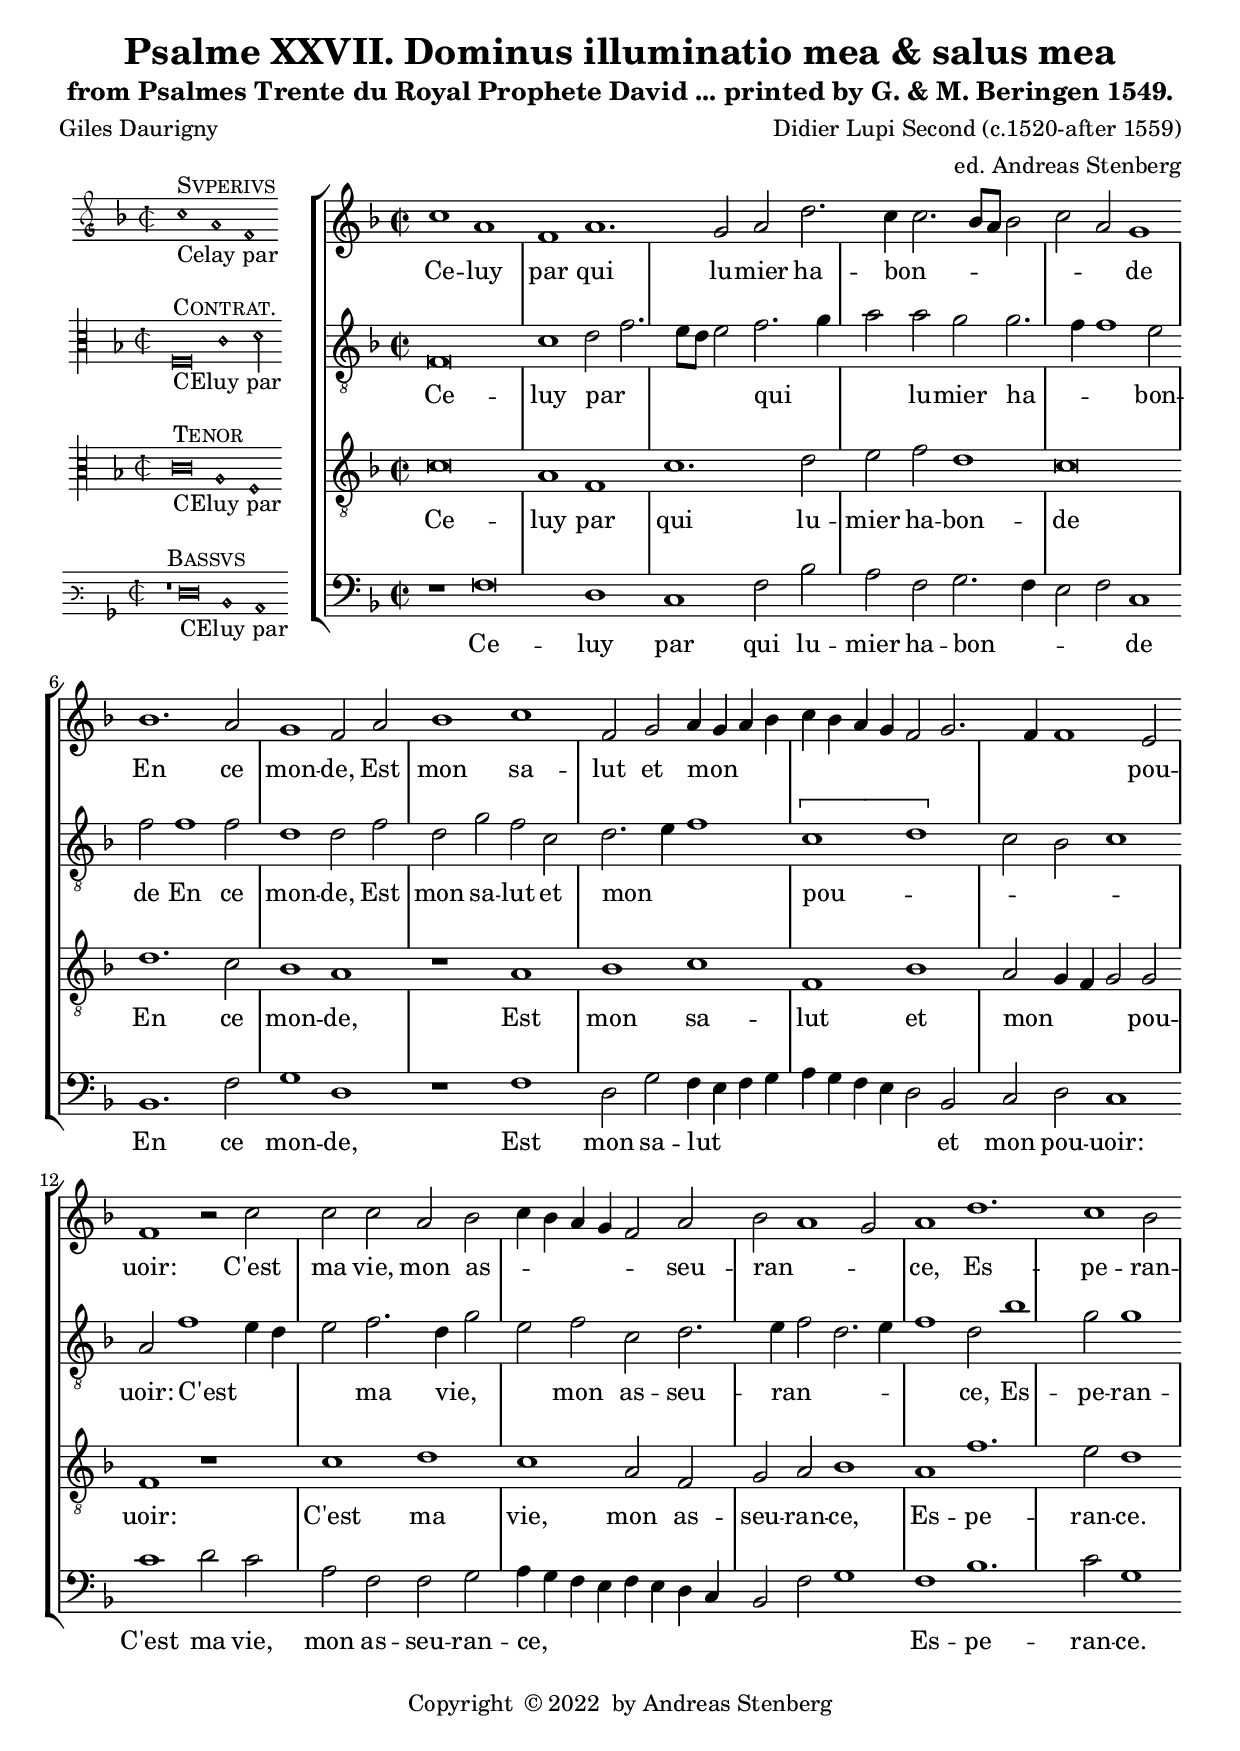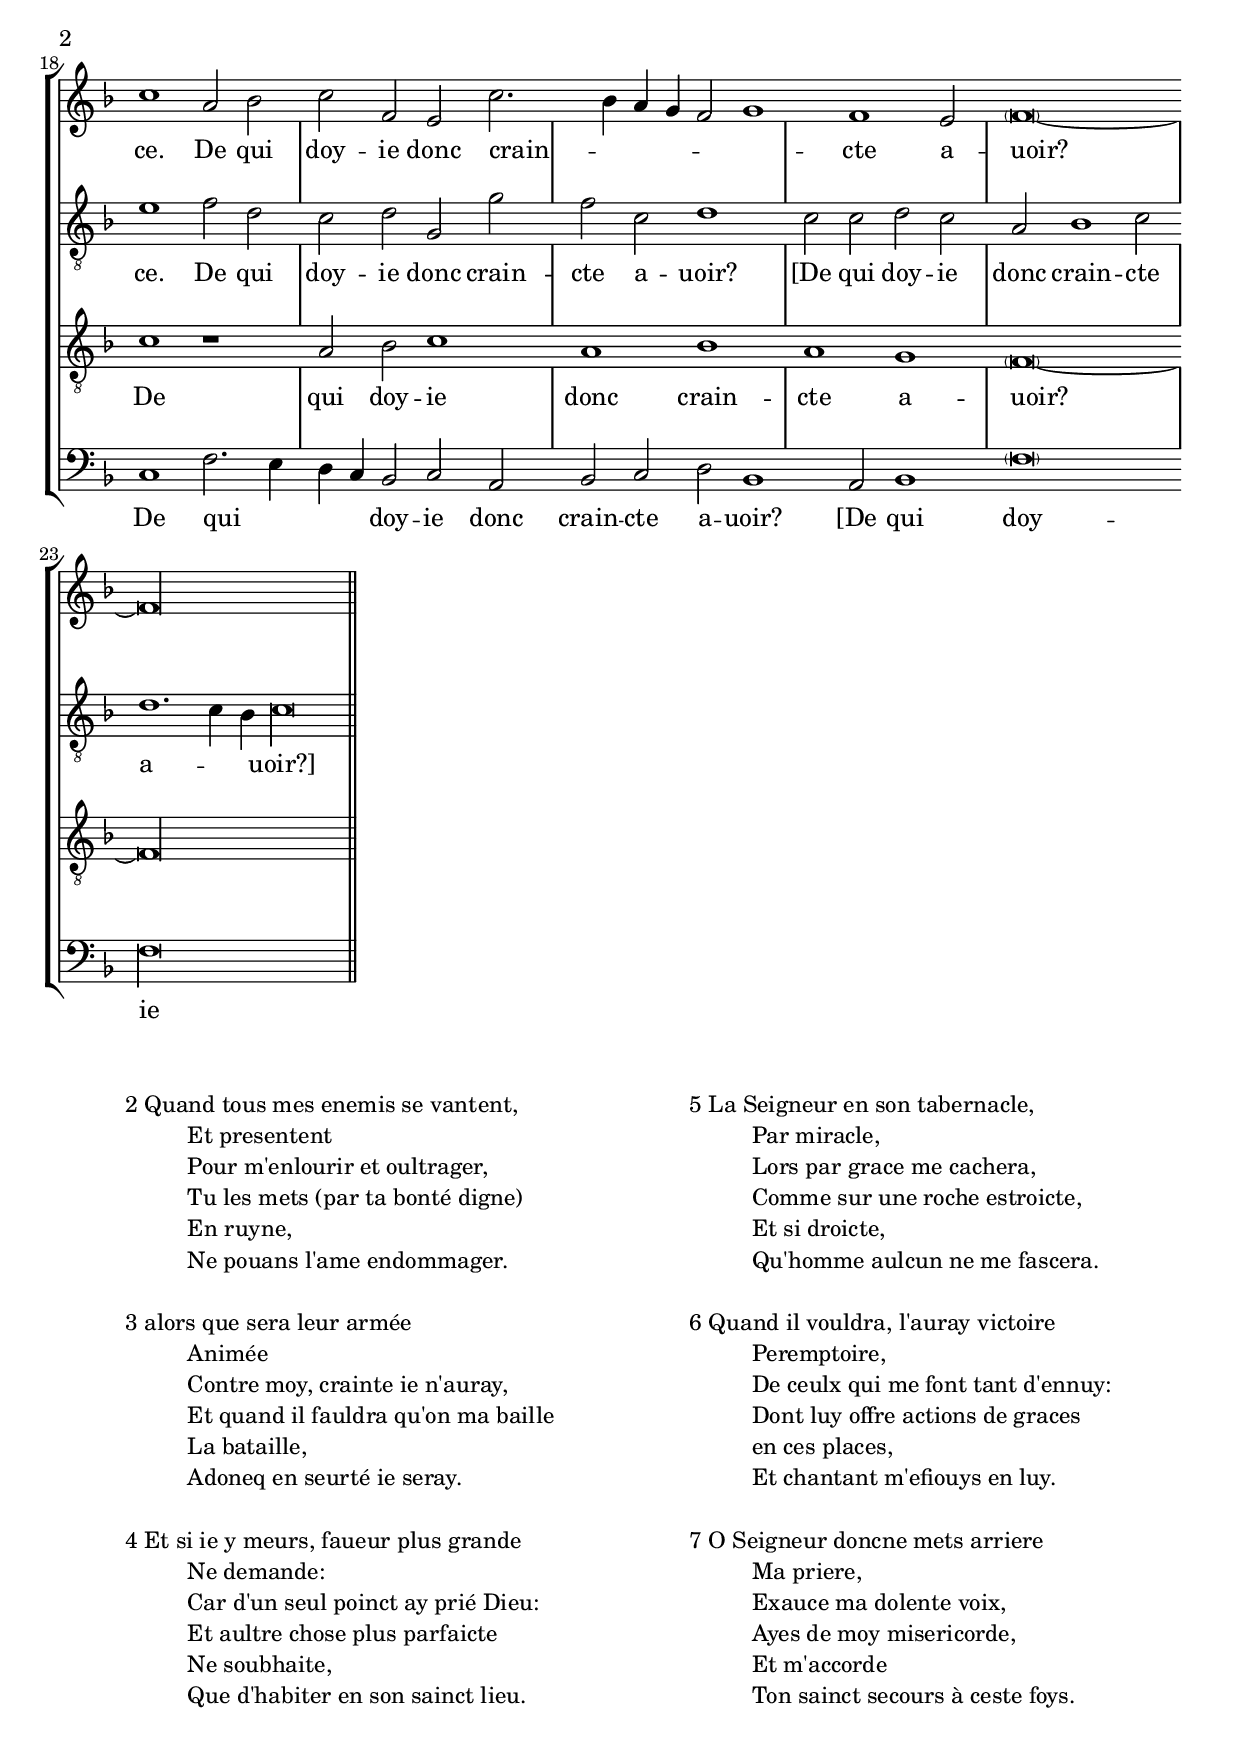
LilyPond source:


%%%%%%%%%%%%%%%%%%%%%%%%%%%%%%%%%%%%%%%%%%%%%%%%%%%%%%%%%%%%%%%%%%%
% This is a template based on the usual four part choir templater %
% where the voices have common lyrics at the the start but split  %
% to separate lyrics after a while.				  %
% This template is modyfied by AS from the one in the lilypond    %
% documentation.						  %
% This template is to be used for instance for fairly simple      %
% settings where the stanzas are set homophonicaly but twhere the %
% Chorus contains polyphony that require separate underlay for    %
% the different voices.						  %
%%%%%%%%%%%%%%%%%%%%%%%%%%%%%%%%%%%%%%%%%%%%%%%%%%%%%%%%%%%%%%%%%%%
\version "2.18.0"
\include "deutsch.ly"
ficta = \once \set suggestAccidentals =##t
timeTwo =   \set Timing.measureLength = #(ly:make-moment 2/2)
timeFour =   \set Timing.measureLength = #(ly:make-moment 4/2)
timeThree =   \set Timing.measureLength = #(ly:make-moment 6/2)


\header {
  title = \markup {
    \center-column {
      "Psalme XXVII. Dominus illuminatio mea & salus mea"
      %      "Xxxx xxxx xxxxx"
      %      \vspace #0.5
    }
  }
  subtitle = "from Psalmes Trente du Royal Prophete David ... printed by G. & M. Beringen 1549."
  composer = "Didier Lupi Second (c.1520-after 1559)"
  arranger = "ed. Andreas Stenberg"
  poet = "Giles Daurigny"
  meter =""
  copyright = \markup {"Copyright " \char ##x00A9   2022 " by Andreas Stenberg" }
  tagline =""
}
global = {
  \key f \major
}

sopMusic = \relative c'' {

  \set Score.tempoHideNote = ##t
  \tempo 1 = 76
  \time 2/2
  \override Staff.BarLine.transparent = ##t
  \timeFour
  c1 a1
  f1 a1.
  g2 a2 d2.
  c4\melisma c2. b8 a8 b2
  c2 a2\melismaEnd g1
  b1. a2
  g1 f2 a2
  b1 c1
  f,2 g2 a4\melisma g4 a4 b4
  c4 b4 a4 g4 f2 g2.
  f4 f1\melismaEnd e2

  f1 r2 c'2
  c2 c2 a2 b2\melisma
  c4 b4 a4 g4 f2\melismaEnd a2
  b2\melisma a1 g2\melismaEnd
  a1 d1.
  c1 b2
  c1 a2 b2
  c2 f,2 e2 c'2.\melisma
  b4 a4 g4 f2 g1\melismaEnd
  f1 e2
  \parenthesize f\breve~
  \cadenzaOn
  f\longa*3/2
  \revert Staff.BarLine.transparent
  \bar "||"
  \cadenzaOff
}
sopWords = \lyricmode {
  Ce -- luy par qui lu -- mier ha -- bon -- de
  En ce mon -- de,
  Est mon sa -- lut et mon pou -- uoir:
  C'est ma vie, mon as -- seu -- ran -- ce,
  Es -- pe -- ran -- ce.
  De qui doy -- ie donc crain -- cte a -- uoir?
  [De qui doy -- ie donc crain -- cte a -- uoir?]
}
altoMusic = \relative c {
  \clef "G_8"
  \override Staff.BarLine.transparent = ##t
  f\breve
  c'1 d2\melisma f2.
  e8 d8 e2\melismaEnd f2.\melisma g4
  a2\melismaEnd a2 g2 g2.\melisma
  f4 f1\melismaEnd e2
  f2 f1 f2
  d1 d2 f2
  d2 g2 f2 c2
  d2.\melisma e4 f1\melismaEnd
  \[c1\melisma d1\]
  c2 b2 c1\melismaEnd

  a2 f'1\melisma e4 d4
  e2\melismaEnd f2. d4\melisma g2
  e2\melismaEnd f2 c2 d2.
  e4\melisma f2 d2. e4
  f1\melismaEnd d2 b'1
  g2 g1
  e1 f2 d2
  c2 d2 g,2 g'2
  f2 c2 d1
  c2 c2 d2 c2
  a2 b1 c2
  d1.\melisma c4 b4\melismaEnd
  c\longa



  \revert Staff.BarLine.transparent
}
altoWords = \lyricmode {
  Com -- ment
}
tenorMusic = \relative c' {
  \clef "G_8"
  \override Staff.BarLine.transparent = ##t
  c\breve
  a1 f1
  c'1. d2
  e2 f2 d1
  c\breve
  d1. c2
  b1 a1
  r1 a1
  b1 c1
  f,1 b1
  a2\melisma g4 f4 g2\melismaEnd g2
  f1 r1
  c'1 d1
  c1 a2 f2

  g2 a2 b1
  a1 f'1.
  e2 d1
  c1 r1
  a2 b2 c1
  a1 b1
  a1 g1
  \parenthesize
  f\breve~
  f\longa*3/2


  \revert Staff.BarLine.transparent
}
tenorWords = \lyricmode {
  Com -- ment

}
bassMusic = \relative c {
  \override Staff.BarLine.transparent = ##t
  r1 f\breve
  d1
  c1 f2 b2
  a2 f2 g2.\melisma f4
  e2 f2\melismaEnd c1
  b1. f'2
  g1 d1
  r1 f1
  d2 g2 f4\melisma e4 f4 g4
  a4 g4 f4 e4 d2\melismaEnd b2
  c2 d2 c1

  c'1 d2 c2
  a2 f2 f2 g2
  a4\melisma g4 f4 e4 f4 e4 d4 c4
  b2 f'2 g1\melismaEnd
  f1 b1.
  c2 g1
  c,1 f2.\melisma e4
  d4 c4\melismaEnd b2 c2 a2
  b2 c2 d2 b1
  a2 b1
  \parenthesize f'\breve
  f\longa*3/2


  \revert Staff.BarLine.transparent
}
bassWords = \lyricmode {
  Com -- ment
}
incipitDiscantus = \markup {
  \score {
    {
      %      \set Staff.instrumentName = #"Tenor "
      \override NoteHead.style = #'neomensural
      \override Rest.style = #'neomensural
      \override Staff.TimeSignature.style = #'mensural
      \cadenzaOn
      \clef "petrucci-g"
      \key f \major
      \time 2/2

      c''1^\markup { \smallCaps"Svperivs"} _"Celay par"
      a'1 f'1
    }
    \layout {
      \context {
        \Voice
        \remove "Ligature_bracket_engraver"
        \consists "Mensural_ligature_engraver"
      }
      line-width = 4.5\cm
    }
  }
}


incipitAltus = \markup {
  \score {
    {
      %      \set Staff.instrumentName = #"Tenor "
      \override NoteHead.style = #'neomensural
      \override Rest.style = #'neomensural
      \override Staff.TimeSignature.style = #'mensural
      \cadenzaOn
      \clef "petrucci-c3"
      \key f \major
      \time 2/2
      f\breve^\markup \smallCaps"Contrat."_"CEluy par"
      c'1 d'2
    }
    \layout {
      \context {
        \Voice
        \remove "Ligature_bracket_engraver"
        \consists "Mensural_ligature_engraver"
      }
      line-width = 4.5\cm
    }
  }
}


incipitTenor = \markup {
  \score {
    {
      %      \set Staff.instrumentName = #"Tenor "
      \override NoteHead.style = #'neomensural
      \override Rest.style = #'neomensural
      \override Staff.TimeSignature.style = #'mensural
      \cadenzaOn
      \clef "petrucci-c3"
      \key f \major
      \time 2/2
      c'\breve^\markup \smallCaps"Tenor" _"CEluy par"
      a1 f1
    }
    \layout {
      \context {
        \Voice
        \remove "Ligature_bracket_engraver"
        \consists "Mensural_ligature_engraver"
      }
      line-width = 5.0\cm
    }
  }
}
#(append! supported-clefs '(("mensural-f3" . ("clefs.mensural.f" 0 0))))

incipitBassus = \markup {
  \score {
    {
      %      \set Staff.instrumentName = #"Tenor "
      \override NoteHead.style = #'neomensural
      \override Rest.style = #'neomensural
      \override Staff.TimeSignature.style = #'mensural
      \cadenzaOn
      \clef "mensural-f3"
      \key f \major
      \time 2/2
      r1^\markup \smallCaps"Bassvs"
      f\breve_"CEluy par"
      d1 c1
    }
    \layout {
      \context {
        \Voice
        \remove "Ligature_bracket_engraver"
        \consists "Mensural_ligature_engraver"
      }
      line-width = 4.5\cm
    }
  }
}



\score {
  <<
    \new StaffGroup \with {
      \override VerticalAxisGroup.staff-staff-spacing = #'((basic-distance . 12))
    } <<
      \new Staff = treble <<
        \set Staff.instrumentName = \incipitDiscantus
        \new Voice = "sopranos" {
          \set  Staff.midiInstrument ="choir aahs"
          %	\voiceOne
          << \global \sopMusic >>
        }
      >>
      \new Lyrics = sopranos { s1 }

      \new Staff = "medius" <<
        \set Staff.instrumentName = \incipitAltus

        \new Voice = "altos" {
          %	\voiceTwo
          \set  Staff.midiInstrument ="choir aahs"
          << \global \altoMusic >>
        }
      >>

      \new Lyrics = "altos" { s1 }
      \new Staff = tenors <<
        \set Staff.instrumentName = \incipitTenor

        \clef "treble"
        \new Voice = "tenors" {
          \set  Staff.midiInstrument ="choir aahs"
          %	\voiceOne
          << \global \tenorMusic >>
        }
      >>
      \new Lyrics = "tenors" { s1 }

      \new Staff ="basses" {
        \set Staff.instrumentName = \incipitBassus

        \new Voice = "basses" {
          \set  Staff.midiInstrument ="choir aahs"
          \clef "bass"
          %	\voiceTwo
          << \global \bassMusic >>
        }
      }
    >>
    \new Lyrics = basses { s1 }
%% Comment in and out as needed
    \context Lyrics = sopranos \lyricsto sopranos \sopWords
    \context Lyrics = altos \lyricsto altos \sopWords
%    \context Lyrics = altos \lyricsto altos \altoWords
    \context Lyrics = tenors \lyricsto tenors \sopWords
%    \context Lyrics = tenors \lyricsto tenors \tenorWords
    \context Lyrics = basses \lyricsto basses \sopWords
%    \context Lyrics = basses \lyricsto basses \bassWords
  >>
  \layout {
    \context {
      \Score
      % no bars in staves
      %      \override BarLine.transparent = ##t

    }
    % the next three instructions keep the lyrics between the bar lines
    \context {
      \Lyrics
      \consists "Bar_engraver"
      \override BarLine.transparent = ##t
    }
    \context {
      \StaffGroup
      \consists "Separating_line_group_engraver"
    }
    \context {
      \Voice
      % no slurs
      \override Slur.transparent = ##t
      % Comment in the below "\remove" command to allow line
      % breaking also at those barlines where a note overlaps
      % into the next bar.  The command is commented out in this
      % short example score, but especially for large scores, you
      % will typically yield better line breaking and thus improve
      % overall spacing if you comment in the following command.
      %\remove "Forbid_line_break_engraver"
    }
    indent = 4.5\cm
  }

}

\markup {
  \column {
    \vspace #1
    \fill-line {
            \null
      \column {
        \line { 2 Quand tous mes enemis se vantent, }
        \line { \hspace #6 Et presentent }
        \line { \hspace #6 Pour m'enlourir et oultrager, }
        \line { \hspace #6 Tu les mets (par ta bonté digne) }
        \line { \hspace #6 En ruyne, }
        \line { \hspace #6 Ne pouans l'ame endommager. }

        \vspace #1.0

        \line { 3 alors que sera leur armée }
        \line { \hspace #6 Animée }
        \line { \hspace #6 Contre moy, crainte ie n'auray, }
        \line { \hspace #6 Et quand il fauldra qu'on ma baille }
        \line { \hspace #6 La bataille, }
        \line { \hspace #6 Adoneq en seurté ie seray.}

        \vspace #1.0

        \line { 4 Et si ie y meurs, faueur plus grande }
        \line { \hspace #6 Ne demande: }
        \line { \hspace #6 Car d'un seul poinct ay prié Dieu: }
        \line { \hspace #6 Et aultre chose plus parfaicte }
        \line { \hspace #6 Ne soubhaite, }
        \line { \hspace #6 Que d'habiter en son sainct lieu. }

      }

      \null

      \column {

        \line { 5 La Seigneur en son tabernacle, }
        \line { \hspace #6 Par miracle, }
        \line { \hspace #6 Lors par grace me cachera, }
        \line { \hspace #6 Comme sur une roche estroicte, }
        \line { \hspace #6 Et si droicte, }
        \line { \hspace #6 Qu'homme aulcun ne me fascera. }

        \vspace #1.0

        \line { 6 Quand il vouldra, l'auray victoire }
        \line { \hspace #6 Peremptoire, }
        \line { \hspace #6 De ceulx qui me font tant  d'ennuy: }
        \line { \hspace #6 Dont luy offre actions de graces }
        \line { \hspace #6 en ces places, }
        \line { \hspace #6 Et chantant m'efiouys en luy. }

        \vspace #1.0

        \line { 7 O Seigneur doncne mets arriere }
        \line { \hspace #6 Ma priere, }
        \line { \hspace #6 Exauce ma dolente voix, }
        \line { \hspace #6 Ayes de moy misericorde, }
        \line { \hspace #6 Et m'accorde }
        \line { \hspace #6 Ton sainct secours à ceste foys. }


      }

     \null

    }
  }
}

\markup {
  \column {

%    \fill-line {\smallCaps "Xxxxxx xxxx xxxx xxxxx "}

    \vspace #1

    \fill-line {
      \null
      \column {

        \line { 8 Mon cœur souuent à ta hautesse }
        \line { \hspace #6 Se confesse, }
        \line { \hspace #6 Ma face te cerche et mes yeulx, }
        \line { \hspace #6 O que souuent ie te desire, }
        \line { \hspace #6 Helas Sire, }
        \line { \hspace #6 Que te veoir suis curieux. }

        \vspace #1.0

        \line { 9 N'eslongne point de moy ta face, }
        \line { \hspace #6 Que pourchasse, }
        \line { \hspace #6 Et ne m'abandonne, O Saulueur, }
        \line { \hspace #6 Ne veulle pas ausi destruire, }
        \line { \hspace #6 Ne reduire }
        \line { \hspace #6 En rien ton humble seruiteur. }

        \vspace #1.0

        \line { 10 Ne melaisse point, car mon pere }
        \line { \hspace #6 Et ma mere }
        \line { \hspace #6 M'ont maintenant abandonné, }
        \line { \hspace #6 Tant que sans leur ayde à ceste heure }
        \line { \hspace #6 Ie demeure: }
        \line { \hspace #6 Ton secours doncq me soit donné. }

        \vspace #1.0

        \line { 11 Seigneur enseigne moy ta voye, }
        \line { \hspace #6 Que ie voye }
        \line { \hspace #6 Les chemins plus droict et entiers. }


      }
      \null
            \column {



        \line { \hspace #6 Pour euiter les embuscADES }
        \line { \hspace #6 eT œillades, }
        \line { \hspace #6 De ceulx qui guettent les sentiers. }

        \vspace #1.0


        \line { 12 Ne me merz au veul tyrannique, }
        \line { \hspace #6 Et inimique, }
        \line { \hspace #6 De mes capitaulx ennemis }
        \line { \hspace #6 Car ilz ont des tesmoigns periures }
        \line { \hspace #6 Qui ordures }
        \line { \hspace #6 Et crimes ont dessus moy mis. }

        \vspace #1.0

        \line { 13 Troublé me fusse en leurs menasses, }
        \line { \hspace #6 Et fallaces: }
        \line { \hspace #6 Mais ie m'attens de voir lebien }
        \line { \hspace #6 Du Seigneur (que se dois requerre) }
        \line { \hspace #6 En la terre, }
        \line { \hspace #6 Des viuans, ou mort ne peut rien. }

        \vspace #1.0

        \line { 14 Chrestien donc qui cognois la trace }
        \line { \hspace #6 De sa grace, }
        \line { \hspace #6 Espere en luy virilement. }
        \line { \hspace #6 Il consolera ta pensée }
        \line { \hspace #6 Offensée, }
        \line { \hspace #6 Doubter n'en fault aucunement. }


      }
      \null
    }
  }
}
\score {
  <<
    \new StaffGroup <<
      \new Staff = treble <<
        \set Staff.instrumentName = \incipitDiscantus
        \new Voice = "sopranos" {
          \set  Staff.midiInstrument ="choir aahs"
          %	\voiceOne
          << \global \sopMusic >>
        }
      >>
      \new Lyrics = sopranos { s1 }

      \new Staff = "medius" <<
        \set Staff.instrumentName = \incipitAltus

        \new Voice = "altos" {
          %	\voiceTwo
          \set  Staff.midiInstrument ="choir aahs"
          << \global \altoMusic >>
        }
      >>

      \new Lyrics = "altos" { s1 }
      \new Staff = tenors <<
        \set Staff.instrumentName = \incipitTenor

        \clef "treble"
        \new Voice = "tenors" {
          \set  Staff.midiInstrument ="choir aahs"
          %	\voiceOne
          << \global \tenorMusic >>
        }
      >>
      \new Lyrics = "tenors" { s1 }

      \new Staff ="basses" {
        \set Staff.instrumentName = \incipitBassus

        \new Voice = "basses" {
          \set  Staff.midiInstrument ="choir aahs"
          \clef "G_8"
          %	\voiceTwo
          << \global \bassMusic >>
        }
      }
    >>
    \new Lyrics = basses { s1 }

    \context Lyrics = sopranos \lyricsto sopranos \sopWords
    \context Lyrics = altos \lyricsto altos \altoWords
    \context Lyrics = tenors \lyricsto tenors \tenorWords
    \context Lyrics = basses \lyricsto basses \bassWords
  >>
  \midi {}
}
\paper {
  ragged-bottom = ##t
  ragged-last-bottom = ##t
  ragged-last = ##t
}

%{
convert-ly.py (GNU LilyPond) 2.18.2  convert-ly.py: Processing `'...
Applying conversion: 2.15.7, 2.15.9, 2.15.10, 2.15.16, 2.15.17,
2.15.18, 2.15.19, 2.15.20, 2.15.25, 2.15.32, 2.15.39, 2.15.40,
2.15.42, 2.15.43, 2.16.0, 2.17.0, 2.17.4, 2.17.5, 2.17.6, 2.17.11,
2.17.14, 2.17.15, 2.17.18, 2.17.19, 2.17.20, 2.17.25, 2.17.27,
2.17.29, 2.17.97, 2.18.0
%}
